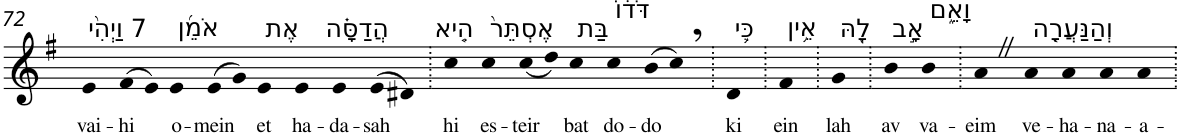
**kern	**text
*part1	*part1
*staff1	*staff1
*I"Piano	*
*I'Pno	*
!!LO:PB:g=z
*clefG2	*
*k[f#]	*
*G:	*
=72	=72
!LO:TX:a:t=7 וַיְהִ֨י	!
!	!LO:LY:b
4e	vai-
!	!LO:LY:b
(>8f#	-hi
8e)	.
!LO:TX:a:t=אֹמֵ֜ן	!
!	!LO:LY:b
4e	o-
!	!LO:LY:b
(>8e	-mein
8g)	.
!LO:TX:a:t=אֶת	!
!	!LO:LY:b
4e	et
!LO:TX:a:t=הֲדַסָּ֗ה	!
!	!LO:LY:b
4e	ha-
!	!LO:LY:b
4e	-da-
!	!LO:LY:b
(>8e	-sah
8d#X)	.
=73.	=73.
!LO:TX:a:t=הִ֤יא	!
!	!LO:LY:b
4cc	hi
!LO:TX:a:t=אֶסְתֵּר֙	!
!	!LO:LY:b
4cc	es-
!	!LO:LY:b
(<8cc	-teir
8dd)	.
!LO:TX:a:t=בַּת	!
!	!LO:LY:b
4cc	bat
!LO:TX:a:t=דֹּד֔וֹ	!
!	!LO:LY:b
4cc	do-
!	!LO:LY:b
(>8b	-do
8cc,)	.
=74.	=74.
!LO:TX:a:t=כִּ֛י	!
!	!LO:LY:b
4d	ki
=75.	=75.
!LO:TX:a:t=אֵ֥ין	!
!	!LO:LY:b
4f#	ein
=76.	=76.
!LO:TX:a:t=לָ֖הּ	!
!	!LO:LY:b
4g	lah
=77.	=77.
!LO:TX:a:t=אָ֣ב	!
!	!LO:LY:b
4b	av
!LO:TX:a:t=וָאֵ֑ם	!
!	!LO:LY:b
4b	va-
=78.	=78.
!	!LO:LY:b
4aZ	-eim
!LO:TX:a:t=וְהַנַּעֲרָ֤ה	!
!	!LO:LY:b
4a	ve-
!	!LO:LY:b
4a	-ha-
!	!LO:LY:b
4a	-na-
!	!LO:LY:b
4a	-a-
=.	=.
*-	*-
